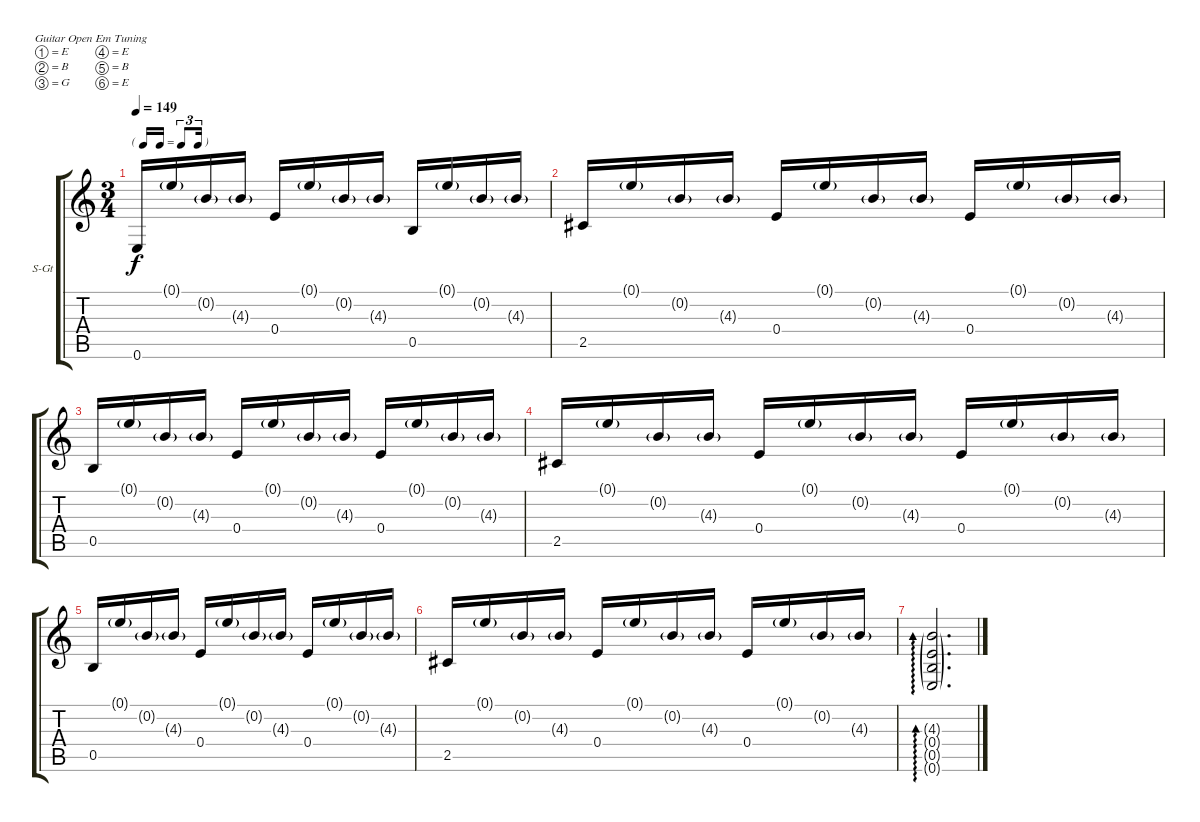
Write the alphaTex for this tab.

\defaultSystemsLayout 4
\bracketExtendMode groupsimilarinstruments
\firstSystemTrackNameOrientation horizontal
\otherSystemsTrackNameOrientation horizontal
\track ("Steel Guitar" "S-Gt") {instrument acousticguitarsteel}
\staff {score tabs}
\tuning (E4 B3 G3 E3 B2 E2)
\ts (3 4)
\tf triplet16th
\tempo 149
\clef g2
\scale
0.960908
\ks c
0.6.16{dy f} 0.1{g}.16 0.2{g}.16 4.3{g}.16 0.4.16 0.1{g}.16 0.2{g}.16 4.3{g}.16 0.5.16 0.1{g}.16 0.2{g}.16 4.3{g}.16 |
\scale
0.960908 2.5.16 0.1{g}.16 0.2{g}.16 4.3{g}.16 0.4.16 0.1{g}.16 0.2{g}.16 4.3{g}.16 0.4.16 0.1{g}.16 0.2{g}.16 4.3{g}.16 |
\scale
1.11728 0.5.16 0.1{g}.16 0.2{g}.16 4.3{g}.16 0.4.16 0.1{g}.16 0.2{g}.16 4.3{g}.16 0.4.16 0.1{g}.16 0.2{g}.16 4.3{g}.16 |
\scale
0.960908 2.5.16 0.1{g}.16 0.2{g}.16 4.3{g}.16 0.4.16 0.1{g}.16 0.2{g}.16 4.3{g}.16 0.4.16 0.1{g}.16 0.2{g}.16 4.3{g}.16 |
\scale
1.20807 0.5.16 0.1{g}.16 0.2{g}.16 4.3{g}.16 0.4.16 0.1{g}.16 0.2{g}.16 4.3{g}.16 0.4.16 0.1{g}.16 0.2{g}.16 4.3{g}.16 |
\scale
0.930643 2.5.16 0.1{g}.16 0.2{g}.16 4.3{g}.16 0.4.16 0.1{g}.16 0.2{g}.16 4.3{g}.16 0.4.16 0.1{g}.16 0.2{g}.16 4.3{g}.16 |
\scale
0.930643 (0.5{g} 0.6{g} 0.4{g} 4.3{g}).2{d ad 0}
